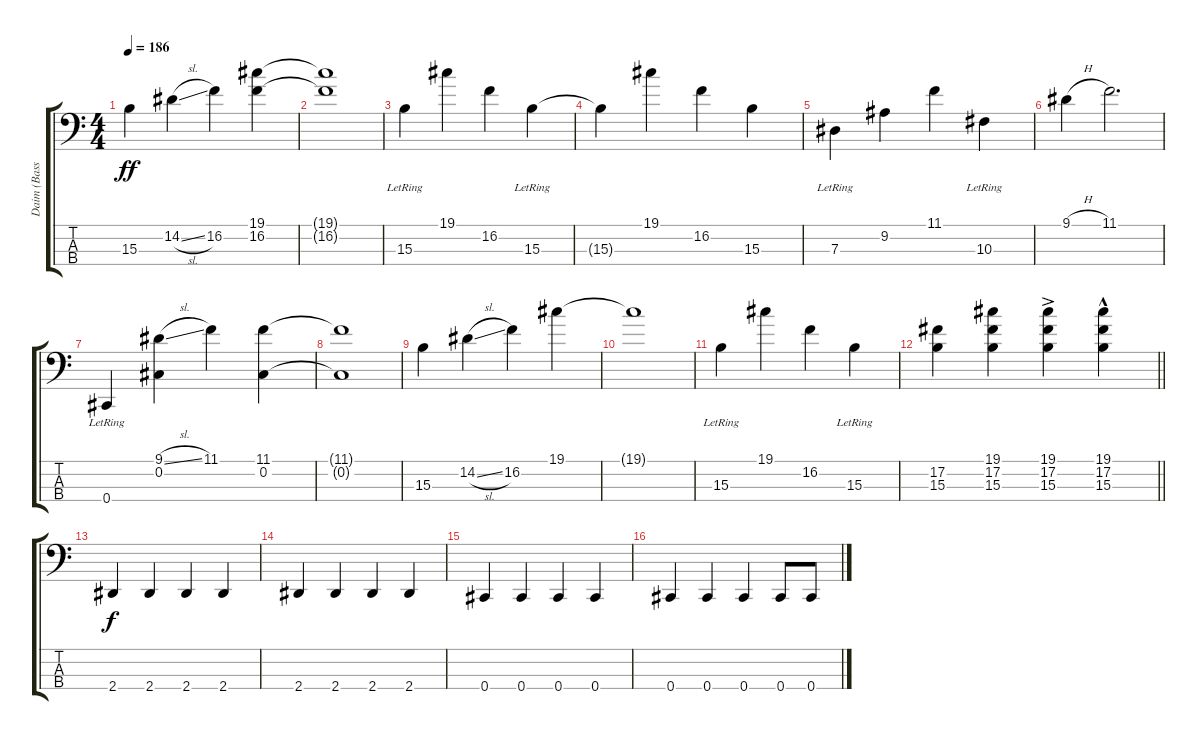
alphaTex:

\track ("Daim (Bass)" "Daim (Bass") {instrument electricbasspick}
\staff {score tabs}
\tuning (Gb2 Db2 Ab1 Db1) {hide}
\ts (4 4)
\tempo 186
\clef f4
\ks c
15.3.4{dy ff} 14.2{sl}.4 16.2.4 (19.1 16.2).4 |
(19.1{t} 16.2{t}).1 |
15.3{lr}.4 19.1.4 16.2.4 15.3{lr}.4 |
15.3{t}.4 19.1.4 16.2.4 15.3.4 |
7.3{lr}.4 9.2.4 11.1.4 10.3{lr}.4 |
9.1{h}.4 11.1.2{d} |
0.4{lr}.4 (9.1{sl} 0.2).4 11.1.4 (11.1 0.2).4 |
(11.1{t} 0.2{t}).1 |
15.3.4 14.2{sl}.4 16.2.4 19.1.4 |
19.1{t}.1 |
15.3{lr}.4 19.1.4 16.2.4 15.3{lr}.4 |
\barLineRight lightlight
(17.2 15.3).4 (19.1 17.2 15.3).4 (19.1{ac} 17.2{ac} 15.3{ac}).4 (19.1{hac} 17.2{hac} 15.3{hac}).4 |
2.4.4{dy f} 2.4.4 2.4.4 2.4.4 |
2.4.4 2.4.4 2.4.4 2.4.4 |
0.4.4 0.4.4 0.4.4 0.4.4 |
0.4.4 0.4.4 0.4.4 0.4.8 0.4.8
